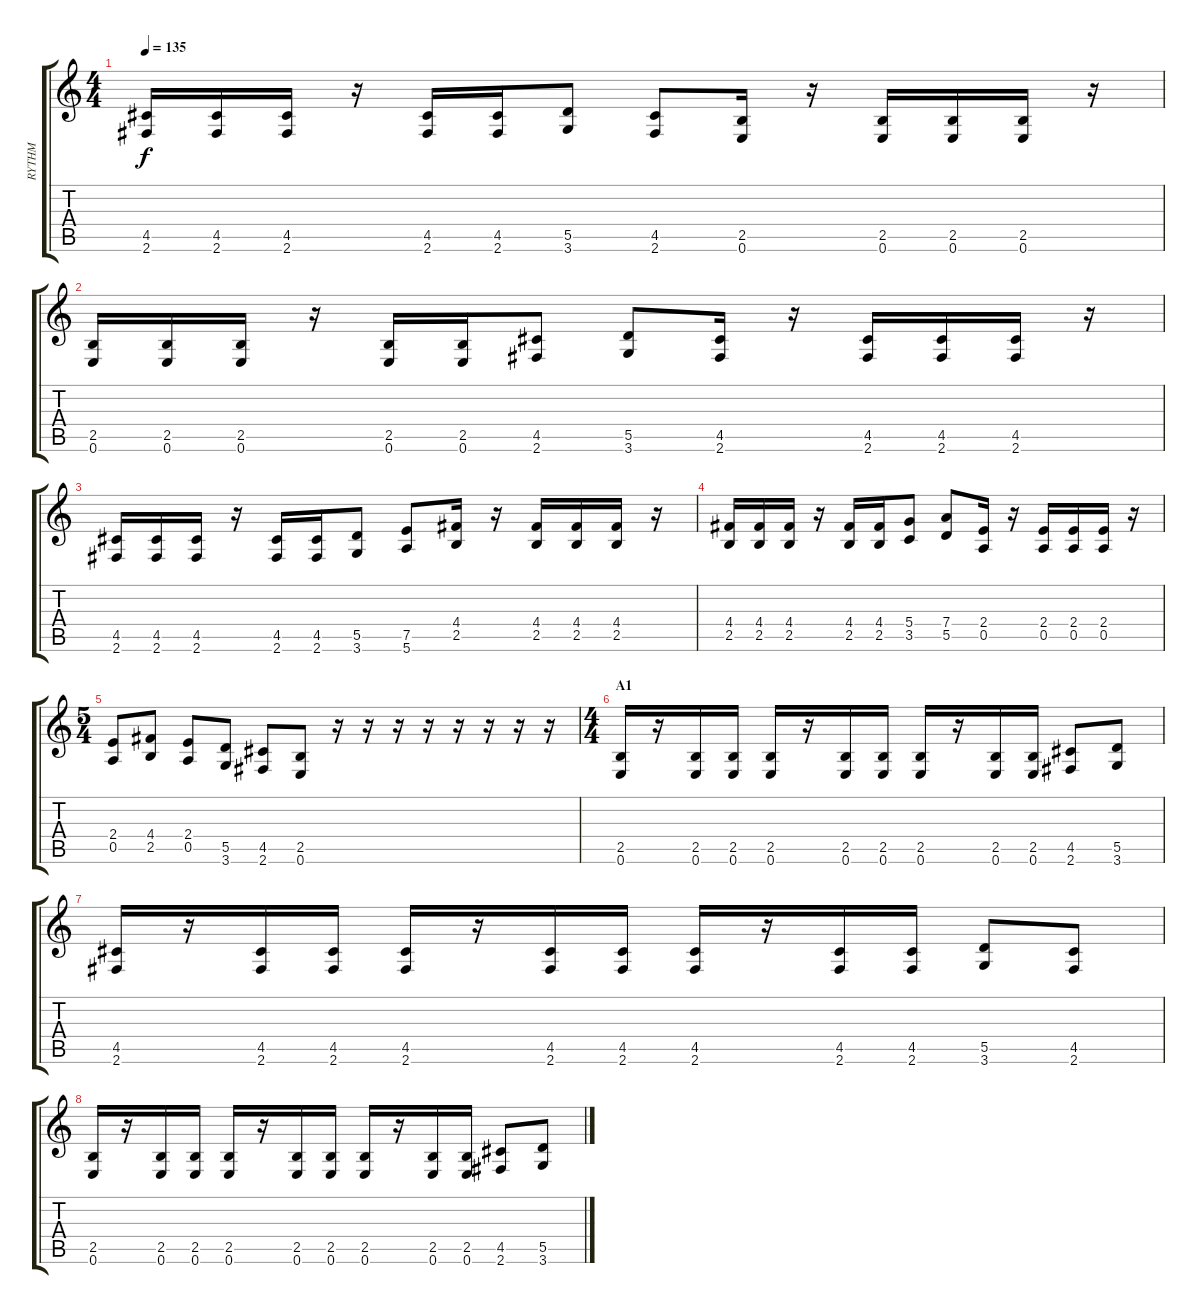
\track ("RYTHM" "RYTHM") {instrument distortionguitar}
\staff {score tabs}
\tuning (E4 B3 G3 D3 A2 E2) {hide}
\ts (4 4)
\tempo 135
\clef g2
\ks c
(4.5 2.6).16{dy f} (4.5 2.6).16 (4.5 2.6).16 r.16 (4.5 2.6).16 (4.5 2.6).16 (5.5 3.6).8 (4.5 2.6).8 (2.5 0.6).16 r.16 (2.5 0.6).16 (2.5 0.6).16 (2.5 0.6).16 r.16 |
(2.5 0.6).16 (2.5 0.6).16 (2.5 0.6).16 r.16 (2.5 0.6).16 (2.5 0.6).16 (4.5 2.6).8 (5.5 3.6).8 (4.5 2.6).16 r.16 (4.5 2.6).16 (4.5 2.6).16 (4.5 2.6).16 r.16 |
(4.5 2.6).16 (4.5 2.6).16 (4.5 2.6).16 r.16 (4.5 2.6).16 (4.5 2.6).16 (5.5 3.6).8 (7.5 5.6).8 (4.4 2.5).16 r.16 (4.4 2.5).16 (4.4 2.5).16 (4.4 2.5).16 r.16 |
(4.4 2.5).16 (4.4 2.5).16 (4.4 2.5).16 r.16 (4.4 2.5).16 (4.4 2.5).16 (5.4 3.5).8 (7.4 5.5).8 (2.4 0.5).16 r.16 (2.4 0.5).16 (2.4 0.5).16 (2.4 0.5).16 r.16 |
\ts (5 4)
(2.4 0.5).8 (4.4 2.5).8 (2.4 0.5).8 (5.5 3.6).8 (4.5 2.6).8 (2.5 0.6).8 r.16 r.16 r.16 r.16 r.16 r.16 r.16 r.16 |
\ts (4 4)
\section ("" "A1")
(2.5 0.6).16 r.16 (2.5 0.6).16 (2.5 0.6).16 (2.5 0.6).16 r.16 (2.5 0.6).16 (2.5 0.6).16 (2.5 0.6).16 r.16 (2.5 0.6).16 (2.5 0.6).16 (4.5 2.6).8 (5.5 3.6).8 |
(4.5 2.6).16 r.16 (4.5 2.6).16 (4.5 2.6).16 (4.5 2.6).16 r.16 (4.5 2.6).16 (4.5 2.6).16 (4.5 2.6).16 r.16 (4.5 2.6).16 (4.5 2.6).16 (5.5 3.6).8 (4.5 2.6).8 |
(2.5 0.6).16 r.16 (2.5 0.6).16 (2.5 0.6).16 (2.5 0.6).16 r.16 (2.5 0.6).16 (2.5 0.6).16 (2.5 0.6).16 r.16 (2.5 0.6).16 (2.5 0.6).16 (4.5 2.6).8 (5.5 3.6).8
